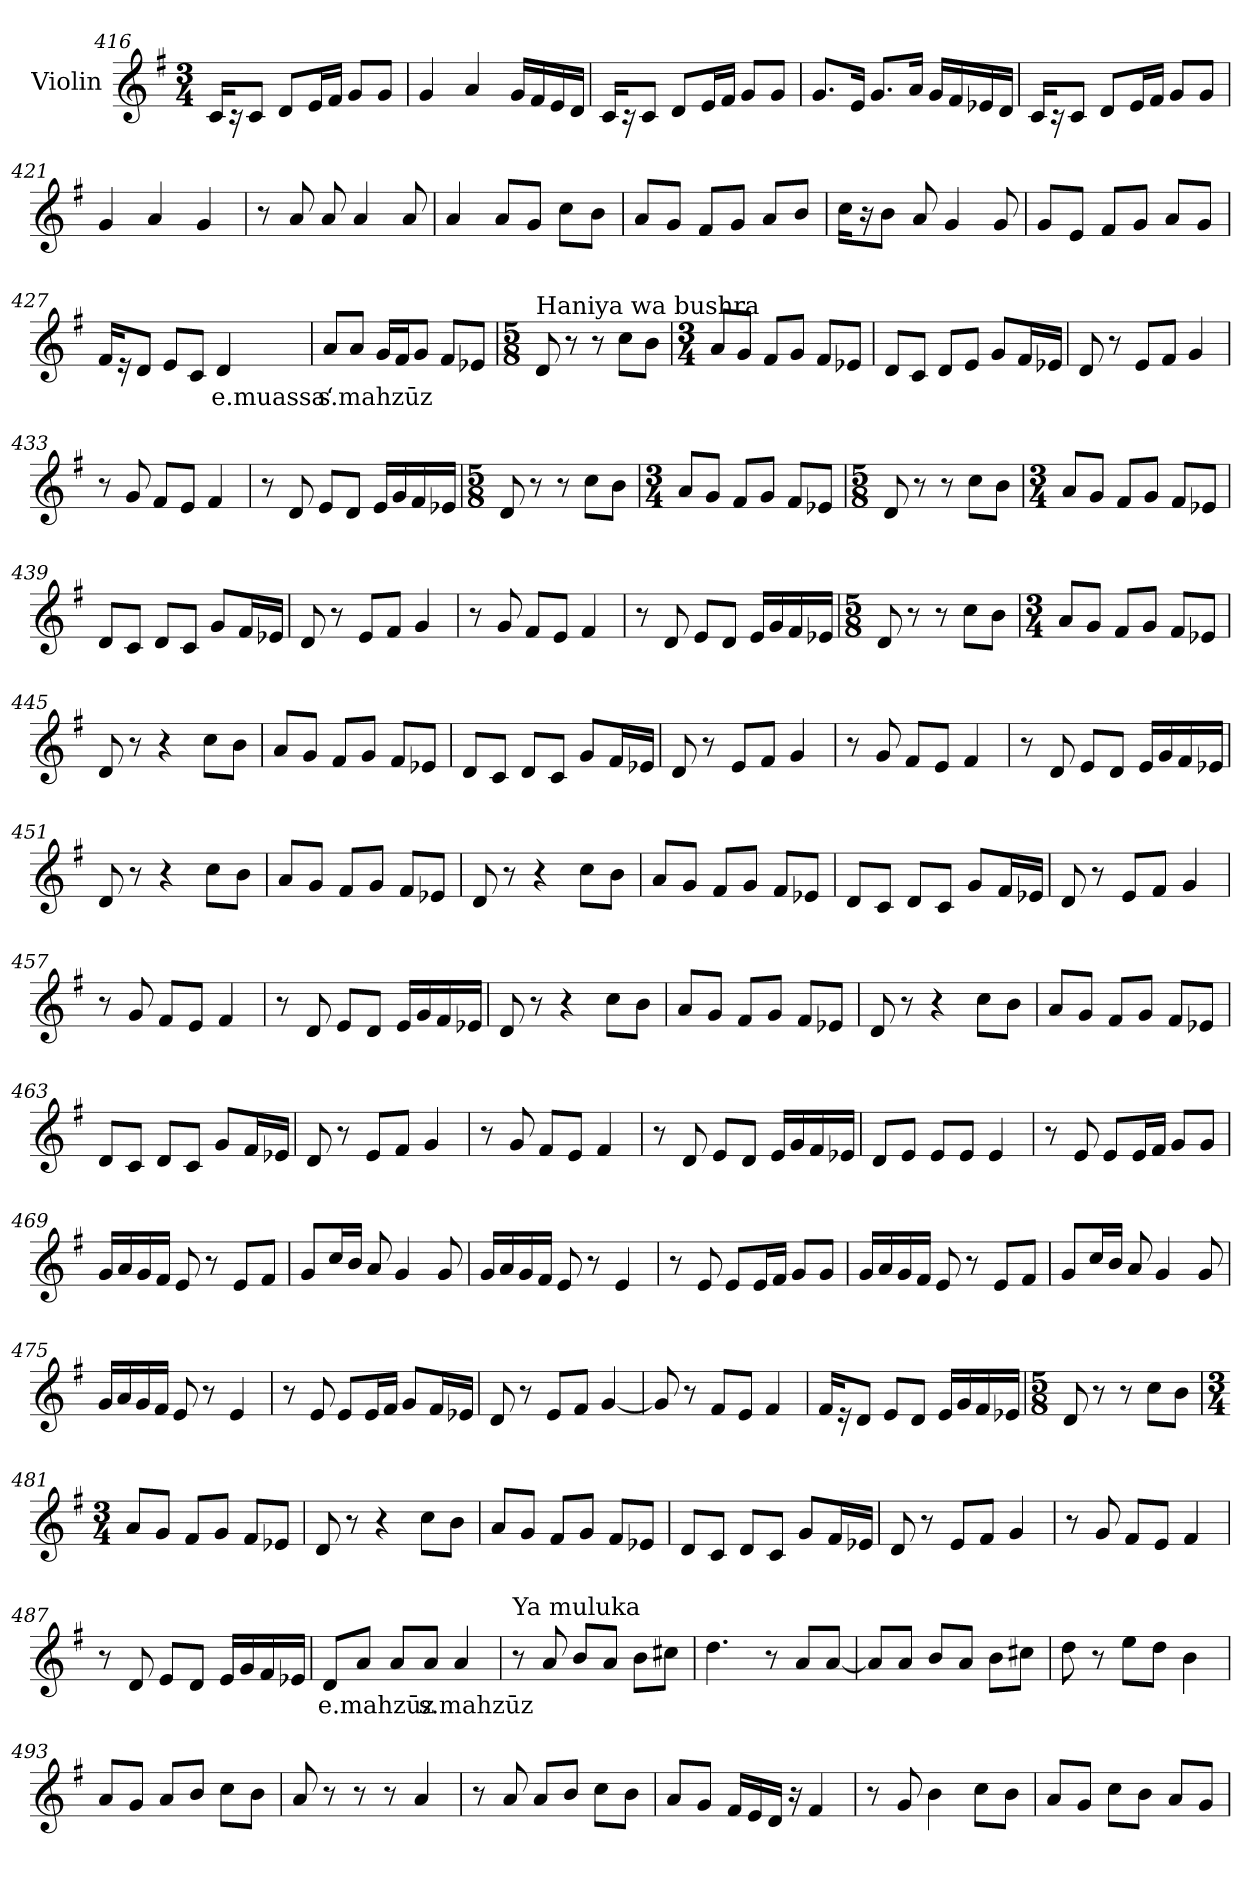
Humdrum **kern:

**kern	**text
*part1	*part1
*staff1	*staff1
*I"Violin	*
!!LO:LB:g=z
*clefG2	*
*k[f#]	*
*G:	*
*M3/4	*
=416	=416
16c/KL	.
16r	.
8c/J	.
8d/L	.
16e/L	.
16f#/JJ	.
8g/L	.
8g/J	.
=417	=417
4g/	.
4a/	.
16g/LL	.
16f#/	.
16e/	.
16d/JJ	.
=418	=418
16c/KL	.
16r	.
8c/J	.
8d/L	.
16e/L	.
16f#/JJ	.
8g/L	.
8g/J	.
=419	=419
8.g/L	.
16e/Jk	.
8.g/L	.
16a/Jk	.
16g/LL	.
16f#/	.
16e-X/	.
16d/JJ	.
=420	=420
16c/KL	.
16r	.
8c/J	.
8d/L	.
16e/L	.
16f#/JJ	.
8g/L	.
8g/J	.
!!LO:LB:g=z
=421	=421
4g/	.
4a/	.
4g/	.
=422	=422
8r	.
8a/	.
8a/	.
4a/	.
8a/	.
=423	=423
4a/	.
8a/L	.
8g/J	.
8cc\L	.
8b\J	.
=424	=424
8a/L	.
8g/J	.
8f#/L	.
8g/J	.
8a/L	.
8b/J	.
=425	=425
16cc\KL	.
16r	.
8b\J	.
8a/	.
4g/	.
8g/	.
=426	=426
8g/L	.
8e/J	.
8f#/L	.
8g/J	.
8a/L	.
8g/J	.
!!LO:LB:g=z
=427	=427
16f#/KL	.
16r	.
8d/J	.
8e/L	.
8c/J	.
!	!LO:LY:b
4d/	e.muassa‘
=428	=428
!	!LO:LY:b
8a/L	s.mahzūz
8a/J	.
16g/LL	.
16f#/J	.
8g/J	.
8f#/L	.
8e-X/J	.
=429	=429
*M5/8	*
!LO:TX:a:t=Haniya wa bushra	!
8d/	.
8r	.
8r	.
8cc\L	.
8b\J	.
=430	=430
*M3/4	*
8a/L	.
8g/J	.
8f#/L	.
8g/J	.
8f#/L	.
8e-X/J	.
=431	=431
8d/L	.
8c/J	.
8d/L	.
8e/J	.
8g/L	.
16f#/L	.
16e-X/JJ	.
!!LO:LB:g=z
=432	=432
8d/	.
8r	.
8e/L	.
8f#/J	.
4g/	.
=433	=433
8r	.
8g/	.
8f#/L	.
8e/J	.
4f#/	.
=434	=434
8r	.
8d/	.
8e/L	.
8d/J	.
16e/LL	.
16g/	.
16f#/	.
16e-X/JJ	.
=435	=435
*M5/8	*
8d/	.
8r	.
8r	.
8cc\L	.
8b\J	.
=436	=436
*M3/4	*
8a/L	.
8g/J	.
8f#/L	.
8g/J	.
8f#/L	.
8e-X/J	.
!!LO:LB:g=z
=437	=437
*M5/8	*
8d/	.
8r	.
8r	.
8cc\L	.
8b\J	.
=438	=438
*M3/4	*
8a/L	.
8g/J	.
8f#/L	.
8g/J	.
8f#/L	.
8e-X/J	.
=439	=439
8d/L	.
8c/J	.
8d/L	.
8c/J	.
8g/L	.
16f#/L	.
16e-X/JJ	.
=440	=440
8d/	.
8r	.
8e/L	.
8f#/J	.
4g/	.
=441	=441
8r	.
8g/	.
8f#/L	.
8e/J	.
4f#/	.
!!LO:LB:g=z
=442	=442
8r	.
8d/	.
8e/L	.
8d/J	.
16e/LL	.
16g/	.
16f#/	.
16e-X/JJ	.
=443	=443
*M5/8	*
8d/	.
8r	.
8r	.
8cc\L	.
8b\J	.
=444	=444
*M3/4	*
8a/L	.
8g/J	.
8f#/L	.
8g/J	.
8f#/L	.
8e-X/J	.
=445	=445
8d/	.
8r	.
4r	.
8cc\L	.
8b\J	.
=446	=446
8a/L	.
8g/J	.
8f#/L	.
8g/J	.
8f#/L	.
8e-X/J	.
!!LO:PB:g=z
=447	=447
8d/L	.
8c/J	.
8d/L	.
8c/J	.
8g/L	.
16f#/L	.
16e-X/JJ	.
=448	=448
8d/	.
8r	.
8e/L	.
8f#/J	.
4g/	.
=449	=449
8r	.
8g/	.
8f#/L	.
8e/J	.
4f#/	.
=450	=450
8r	.
8d/	.
8e/L	.
8d/J	.
16e/LL	.
16g/	.
16f#/	.
16e-X/JJ	.
=451	=451
8d/	.
8r	.
4r	.
8cc\L	.
8b\J	.
!!LO:LB:g=z
=452	=452
8a/L	.
8g/J	.
8f#/L	.
8g/J	.
8f#/L	.
8e-X/J	.
=453	=453
8d/	.
8r	.
4r	.
8cc\L	.
8b\J	.
=454	=454
8a/L	.
8g/J	.
8f#/L	.
8g/J	.
8f#/L	.
8e-X/J	.
=455	=455
8d/L	.
8c/J	.
8d/L	.
8c/J	.
8g/L	.
16f#/L	.
16e-X/JJ	.
=456	=456
8d/	.
8r	.
8e/L	.
8f#/J	.
4g/	.
=457	=457
8r	.
8g/	.
8f#/L	.
8e/J	.
4f#/	.
!!LO:LB:g=z
=458	=458
8r	.
8d/	.
8e/L	.
8d/J	.
16e/LL	.
16g/	.
16f#/	.
16e-X/JJ	.
=459	=459
8d/	.
8r	.
4r	.
8cc\L	.
8b\J	.
=460	=460
8a/L	.
8g/J	.
8f#/L	.
8g/J	.
8f#/L	.
8e-X/J	.
=461	=461
8d/	.
8r	.
4r	.
8cc\L	.
8b\J	.
=462	=462
8a/L	.
8g/J	.
8f#/L	.
8g/J	.
8f#/L	.
8e-X/J	.
!!LO:LB:g=z
=463	=463
8d/L	.
8c/J	.
8d/L	.
8c/J	.
8g/L	.
16f#/L	.
16e-X/JJ	.
=464	=464
8d/	.
8r	.
8e/L	.
8f#/J	.
4g/	.
=465	=465
8r	.
8g/	.
8f#/L	.
8e/J	.
4f#/	.
=466	=466
8r	.
8d/	.
8e/L	.
8d/J	.
16e/LL	.
16g/	.
16f#/	.
16e-X/JJ	.
=467	=467
8d/L	.
8e/J	.
8e/L	.
8e/J	.
4e/	.
!!LO:LB:g=z
=468	=468
8r	.
8e/	.
8e/L	.
16e/L	.
16f#/JJ	.
8g/L	.
8g/J	.
=469	=469
16g/LL	.
16a/	.
16g/	.
16f#/JJ	.
8e/	.
8r	.
8e/L	.
8f#/J	.
=470	=470
8g/L	.
16cc/L	.
16b/JJ	.
8a/	.
4g/	.
8g/	.
=471	=471
16g/LL	.
16a/	.
16g/	.
16f#/JJ	.
8e/	.
8r	.
4e/	.
=472	=472
8r	.
8e/	.
8e/L	.
16e/L	.
16f#/JJ	.
8g/L	.
8g/J	.
!!LO:LB:g=z
=473	=473
16g/LL	.
16a/	.
16g/	.
16f#/JJ	.
8e/	.
8r	.
8e/L	.
8f#/J	.
=474	=474
8g/L	.
16cc/L	.
16b/JJ	.
8a/	.
4g/	.
8g/	.
=475	=475
16g/LL	.
16a/	.
16g/	.
16f#/JJ	.
8e/	.
8r	.
4e/	.
=476	=476
8r	.
8e/	.
8e/L	.
16e/L	.
16f#/JJ	.
8g/L	.
16f#/L	.
16e-X/JJ	.
=477	=477
8d/	.
8r	.
8e/L	.
8f#/J	.
[4g/	.
!!LO:LB:g=z
=478	=478
8g/]	.
8r	.
8f#/L	.
8e/J	.
4f#/	.
=479	=479
16f#/KL	.
16r	.
8d/J	.
8e/L	.
8d/J	.
16e/LL	.
16g/	.
16f#/	.
16e-X/JJ	.
=480	=480
*M5/8	*
8d/	.
8r	.
8r	.
8cc\L	.
8b\J	.
=481	=481
*M3/4	*
8a/L	.
8g/J	.
8f#/L	.
8g/J	.
8f#/L	.
8e-X/J	.
=482	=482
8d/	.
8r	.
4r	.
8cc\L	.
8b\J	.
!!LO:LB:g=z
=483	=483
8a/L	.
8g/J	.
8f#/L	.
8g/J	.
8f#/L	.
8e-X/J	.
=484	=484
8d/L	.
8c/J	.
8d/L	.
8c/J	.
8g/L	.
16f#/L	.
16e-X/JJ	.
=485	=485
8d/	.
8r	.
8e/L	.
8f#/J	.
4g/	.
=486	=486
8r	.
8g/	.
8f#/L	.
8e/J	.
4f#/	.
=487	=487
8r	.
8d/	.
8e/L	.
8d/J	.
16e/LL	.
16g/	.
16f#/	.
16e-X/JJ	.
!!LO:PB:g=z
=488	=488
!	!LO:LY:b
8d/L	e.mahzūz
8a/J	.
8a/L	.
!	!LO:LY:b
8a/J	s.mahzūz
4a/	.
=489	=489
!LO:TX:a:t=Ya muluka	!
8r	.
8a/	.
8b/L	.
8a/J	.
8b\L	.
8cc#X\J	.
=490	=490
4.dd\	.
8r	.
8a/L	.
[8a/J	.
=491	=491
8a/L]	.
8a/J	.
8b/L	.
8a/J	.
8b\L	.
8cc#X\J	.
=492	=492
8dd\	.
8r	.
8ee\L	.
8dd\J	.
4b\	.
=493	=493
8a/L	.
8g/J	.
8a/L	.
8b/J	.
8cc\L	.
8b\J	.
!!LO:LB:g=z
=494	=494
8a/	.
8r	.
8r	.
8r	.
4a/	.
=495	=495
8r	.
8a/	.
8a/L	.
8b/J	.
8cc\L	.
8b\J	.
=496	=496
8a/L	.
8g/J	.
16f#/LL	.
16e/	.
16d/JJ	.
16r	.
4f#/	.
=497	=497
8r	.
8g/	.
4b\	.
8cc\L	.
8b\J	.
=498	=498
8a/L	.
8g/J	.
8cc\L	.
8b\J	.
8a/L	.
8g/J	.
=	=
*-	*-
